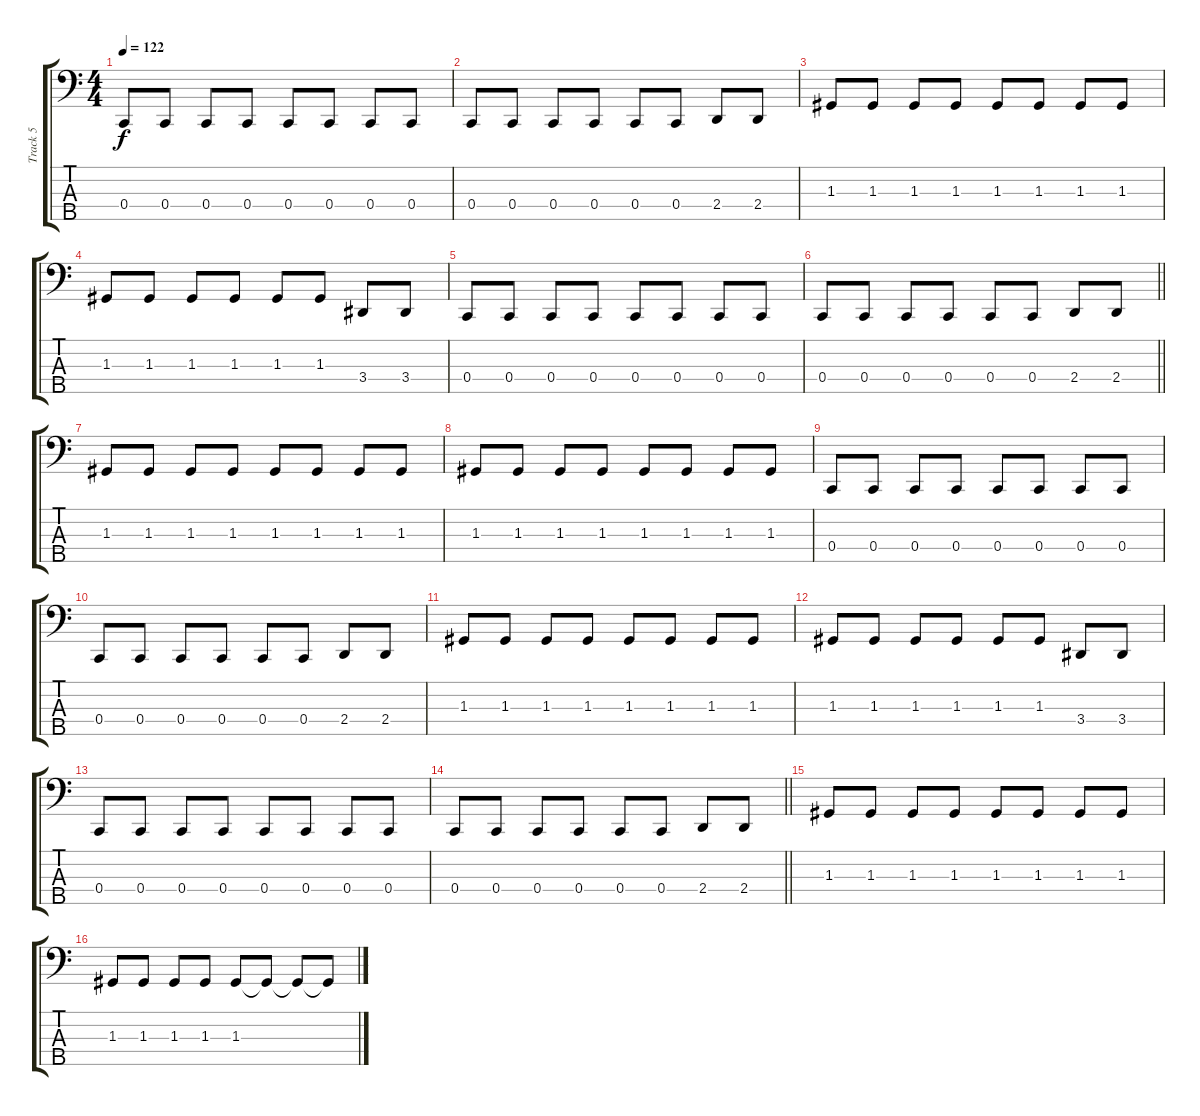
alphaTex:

\track ("Track 5" "Track 5") {instrument electricbasspick}
\staff {score tabs}
\tuning (F2 C2 G1 C1 A0) {hide}
\ts (4 4)
\tempo 122
\clef f4
\ks c
0.4.8{dy f} 0.4.8 0.4.8 0.4.8 0.4.8 0.4.8 0.4.8 0.4.8 |
0.4.8 0.4.8 0.4.8 0.4.8 0.4.8 0.4.8 2.4.8 2.4.8 |
1.3.8 1.3.8 1.3.8 1.3.8 1.3.8 1.3.8 1.3.8 1.3.8 |
1.3.8 1.3.8 1.3.8 1.3.8 1.3.8 1.3.8 3.4.8 3.4.8 |
0.4.8 0.4.8 0.4.8 0.4.8 0.4.8 0.4.8 0.4.8 0.4.8 |
\barLineRight lightlight
0.4.8 0.4.8 0.4.8 0.4.8 0.4.8 0.4.8 2.4.8 2.4.8 |
1.3.8 1.3.8 1.3.8 1.3.8 1.3.8 1.3.8 1.3.8 1.3.8 |
1.3.8 1.3.8 1.3.8 1.3.8 1.3.8 1.3.8 1.3.8 1.3.8 |
0.4.8 0.4.8 0.4.8 0.4.8 0.4.8 0.4.8 0.4.8 0.4.8 |
0.4.8 0.4.8 0.4.8 0.4.8 0.4.8 0.4.8 2.4.8 2.4.8 |
1.3.8 1.3.8 1.3.8 1.3.8 1.3.8 1.3.8 1.3.8 1.3.8 |
1.3.8 1.3.8 1.3.8 1.3.8 1.3.8 1.3.8 3.4.8 3.4.8 |
0.4.8 0.4.8 0.4.8 0.4.8 0.4.8 0.4.8 0.4.8 0.4.8 |
\barLineRight lightlight
0.4.8 0.4.8 0.4.8 0.4.8 0.4.8 0.4.8 2.4.8 2.4.8 |
1.3.8 1.3.8 1.3.8 1.3.8 1.3.8 1.3.8 1.3.8 1.3.8 |
1.3.8 1.3.8 1.3.8 1.3.8 1.3.8 1.3{t}.8 1.3{t}.8 1.3{t}.8
